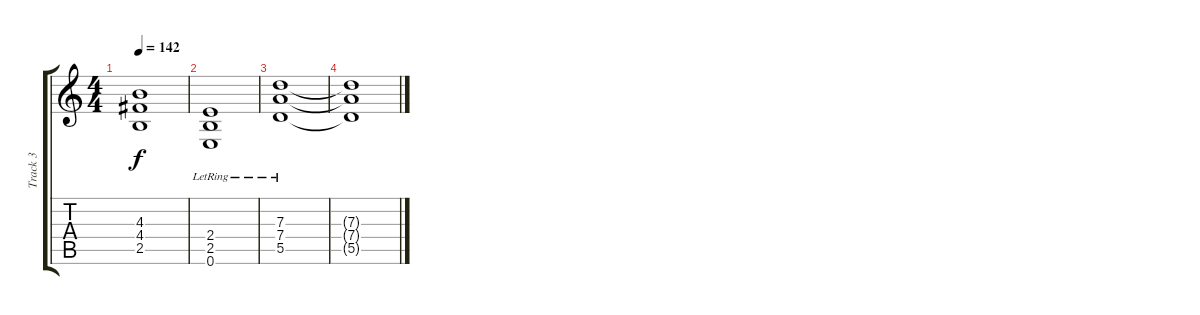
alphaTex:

\track ("Track 3" "Track 3") {instrument distortionguitar}
\staff {score tabs}
\tuning (E4 B3 G3 D3 A2 E2) {hide}
\ts (4 4)
\tempo 142
\clef g2
\ks c
(4.3{t} 4.4{t} 2.5{t}).1{dy f} |
(2.4{lr} 2.5{lr} 0.6{lr}).1 |
(7.3{lr} 7.4{lr} 5.5{lr}).1 |
(7.3{t} 7.4{t} 5.5{t}).1
